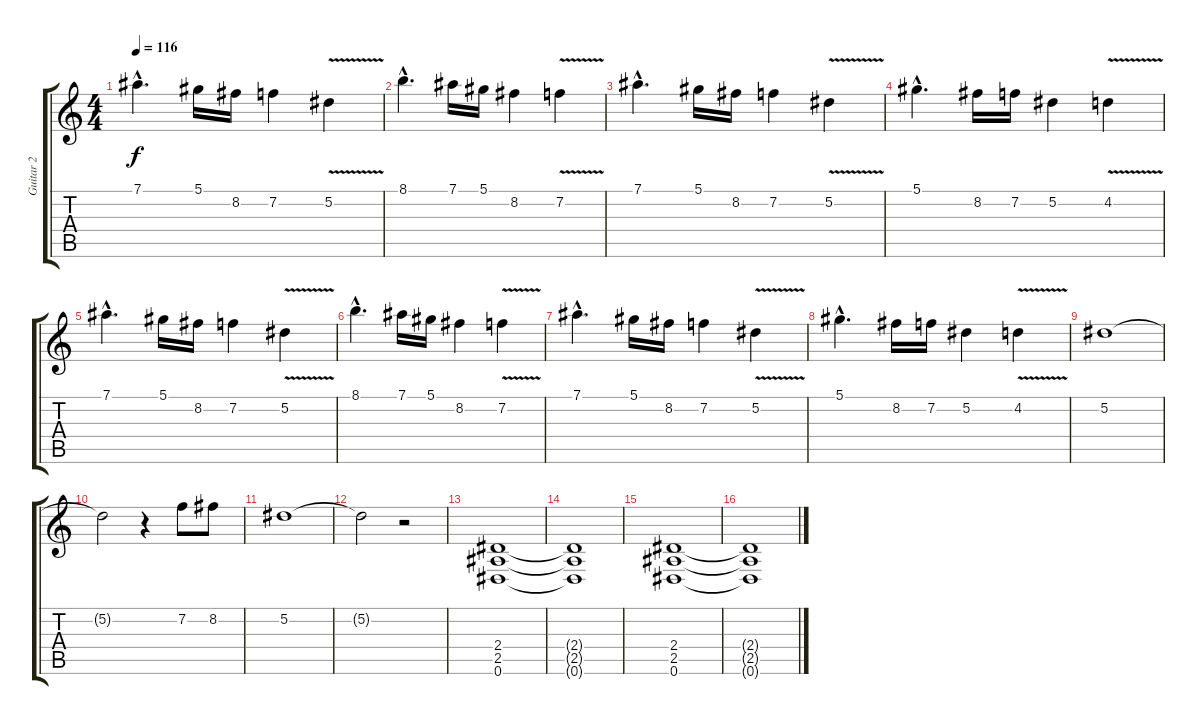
\track ("Guitar 2" "Guitar 2") {instrument distortionguitar}
\staff {score tabs}
\tuning (Eb4 Bb3 Gb3 Db3 Ab2 Eb2) {hide}
\ts (4 4)
\tempo 116
\clef g2
\ks c
7.1{hac}.4{d dy f} 5.1.16 8.2.16 7.2.4 5.2{v}.4 |
8.1{hac}.4{d} 7.1.16 5.1.16 8.2.4 7.2{v}.4 |
7.1{hac}.4{d} 5.1.16 8.2.16 7.2.4 5.2{v}.4 |
5.1{hac}.4{d} 8.2.16 7.2.16 5.2.4 4.2{v}.4 |
7.1{hac}.4{d} 5.1.16 8.2.16 7.2.4 5.2{v}.4 |
8.1{hac}.4{d} 7.1.16 5.1.16 8.2.4 7.2{v}.4 |
7.1{hac}.4{d} 5.1.16 8.2.16 7.2.4 5.2{v}.4 |
5.1{hac}.4{d} 8.2.16 7.2.16 5.2.4 4.2{v}.4 |
5.2.1 |
5.2{t}.2 r.4 7.2.8 8.2.8 |
5.2.1 |
5.2{t}.2 r.2 |
(2.4 2.5 0.6).1 |
(2.4{t} 2.5{t} 0.6{t}).1 |
(2.4 2.5 0.6).1 |
(2.4{t} 2.5{t} 0.6{t}).1
